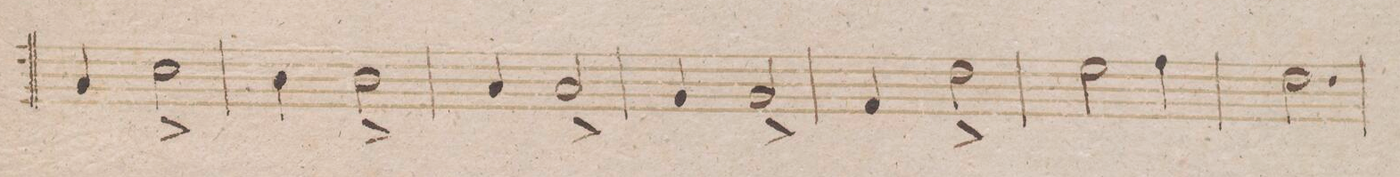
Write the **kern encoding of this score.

**kern
*I"Oboe 2do
*clefG2
*k[b-]
*M3/4
4a/
2cc^<\
=86
4b-\
2b-^<\
=87
4a/
2a^/
=88
4g/
2g^/
=89
4f/
2dd^<\
=90
2ee\
4ff\
=91
2.dd\
=92
*-
